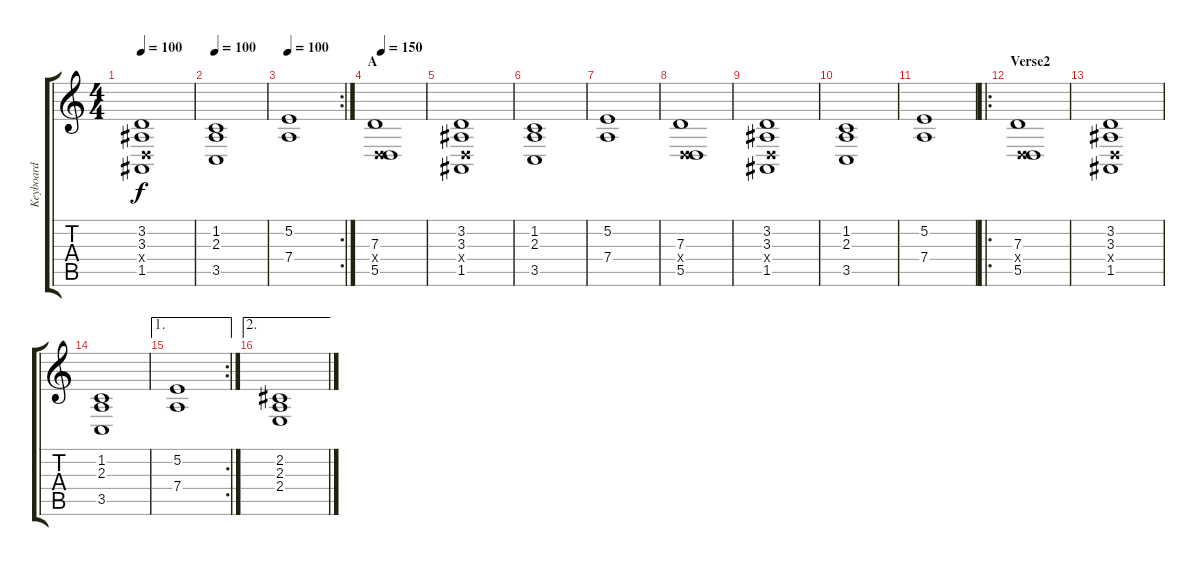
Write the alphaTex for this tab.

\track ("Keyboard" "Keyboard") {instrument synthstrings1}
\staff {score tabs}
\tuning (E4 B3 G3 D3 A2 E2) {hide}
\ts (4 4)
\tempo 100
\clef g2
\ks c
(3.2 3.3 0.4{x} 1.5).1{dy f} |
\tempo 100
(1.2 2.3 3.5).1 |
\rc 2
\tempo 100
(5.2 7.4).1 |
\section ("" "A")
\tempo 150
(7.3 0.4{x} 5.5).1 |
(3.2 3.3 0.4{x} 1.5).1 |
(1.2 2.3 3.5).1 |
(5.2 7.4).1 |
(7.3 0.4{x} 5.5).1 |
(3.2 3.3 0.4{x} 1.5).1 |
(1.2 2.3 3.5).1 |
(5.2 7.4).1 |
\ro
\section ("" "Verse2")
(7.3 0.4{x} 5.5).1 |
(3.2 3.3 0.4{x} 1.5).1 |
(1.2 2.3 3.5).1 |
\ae 1
\rc 2
(5.2 7.4).1 |
\ae 2
(2.2 2.3 2.4).1
